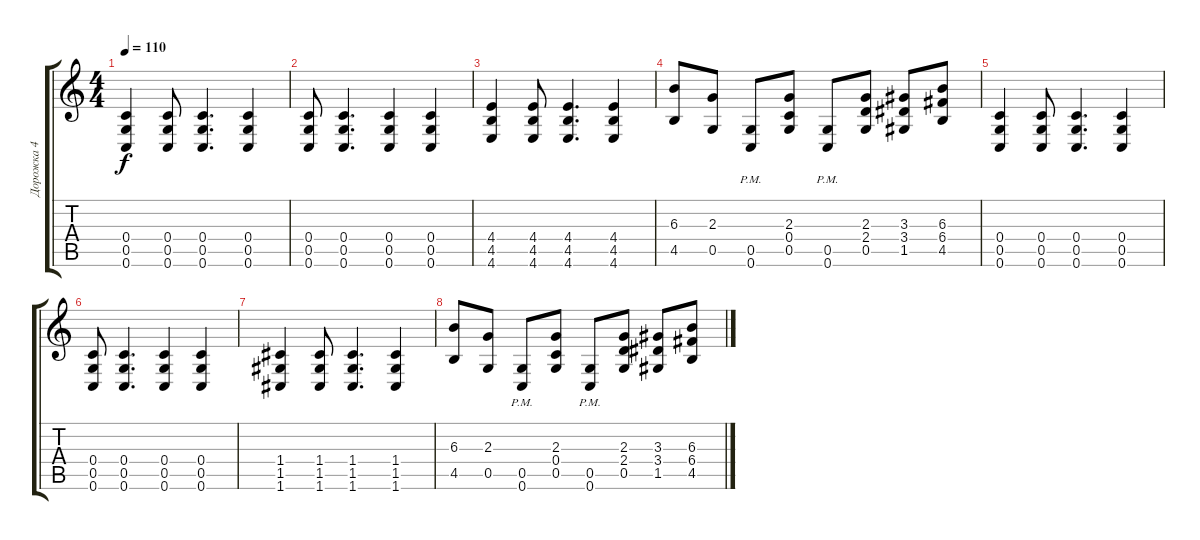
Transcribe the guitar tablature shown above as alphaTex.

\track ("Дорожка 4" "Дорожка 4") {instrument distortionguitar}
\staff {score tabs}
\tuning (D4 A3 F3 C3 G2 C2) {hide}
\ts (4 4)
\tempo 110
\clef g2
\ks c
(0.4 0.5 0.6).4{dy f} (0.4 0.5 0.6).8 (0.4 0.5 0.6).4{d} (0.4 0.5 0.6).4 |
(0.4 0.5 0.6).8 (0.4 0.5 0.6).4{d} (0.4 0.5 0.6).4 (0.4 0.5 0.6).4 |
(4.4 4.5 4.6).4 (4.4 4.5 4.6).8 (4.4 4.5 4.6).4{d} (4.4 4.5 4.6).4 |
(6.3 4.5).8 (2.3 0.5).8 (0.5{pm} 0.6{pm}).8 (2.3 0.4 0.5).8 (0.5{pm} 0.6{pm}).8 (2.3 2.4 0.5).8 (3.3 3.4 1.5).8 (6.3 6.4 4.5).8 |
(0.4 0.5 0.6).4 (0.4 0.5 0.6).8 (0.4 0.5 0.6).4{d} (0.4 0.5 0.6).4 |
(0.4 0.5 0.6).8 (0.4 0.5 0.6).4{d} (0.4 0.5 0.6).4 (0.4 0.5 0.6).4 |
(1.4 1.5 1.6).4 (1.4 1.5 1.6).8 (1.4 1.5 1.6).4{d} (1.4 1.5 1.6).4 |
(6.3 4.5).8 (2.3 0.5).8 (0.5{pm} 0.6{pm}).8 (2.3 0.4 0.5).8 (0.5{pm} 0.6{pm}).8 (2.3 2.4 0.5).8 (3.3 3.4 1.5).8 (6.3 6.4 4.5).8
